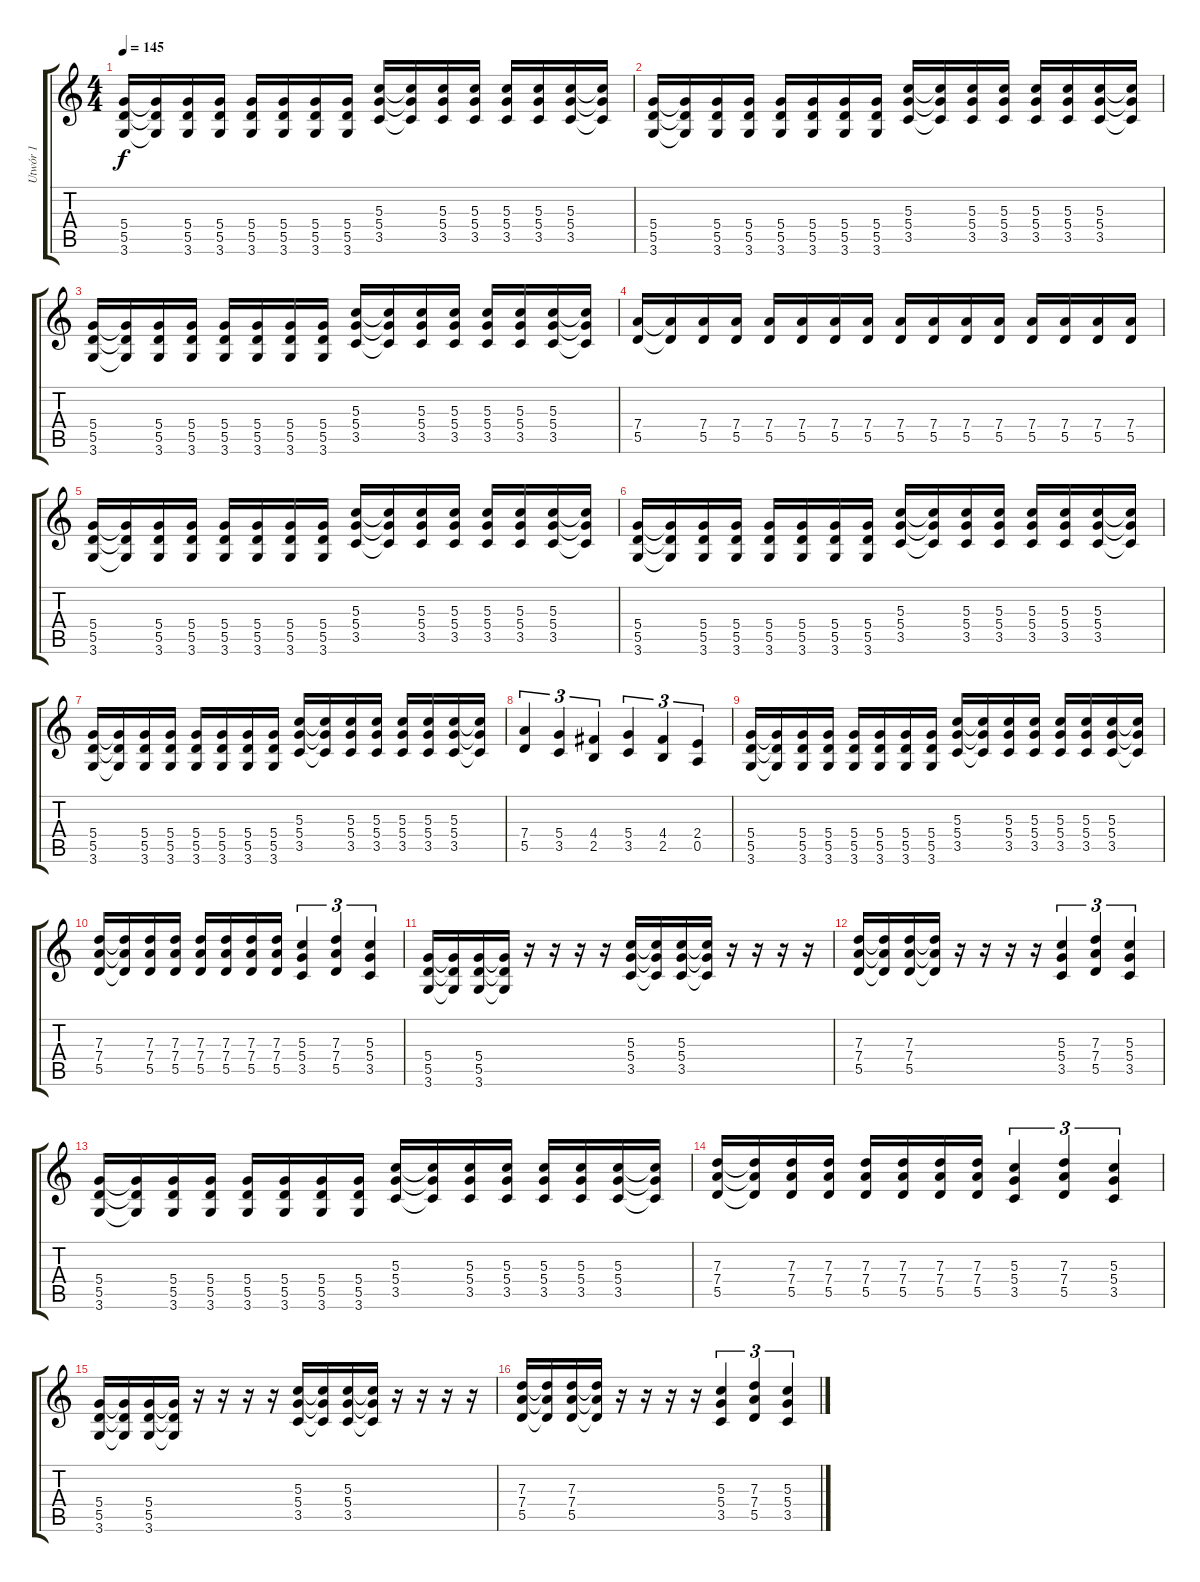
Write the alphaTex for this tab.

\track ("Utwór 1" "Utwór 1") {instrument distortionguitar}
\staff {score tabs}
\tuning (E4 B3 G3 D3 A2 E2) {hide}
\ts (4 4)
\section ("" "")
\tempo 145
\clef g2
\ks c
(5.4 5.5 3.6).16{dy f} (5.4{t} 5.5{t} 3.6{t}).16 (5.4 5.5 3.6).16 (5.4 5.5 3.6).16 (5.4 5.5 3.6).16 (5.4 5.5 3.6).16 (5.4 5.5 3.6).16 (5.4 5.5 3.6).16 (5.3 5.4 3.5).16 (5.3{t} 5.4{t} 3.5{t}).16 (5.3 5.4 3.5).16 (5.3 5.4 3.5).16 (5.3 5.4 3.5).16 (5.3 5.4 3.5).16 (5.3 5.4 3.5).16 (5.3{t} 5.4{t} 3.5{t}).16 |
(5.4 5.5 3.6).16 (5.4{t} 5.5{t} 3.6{t}).16 (5.4 5.5 3.6).16 (5.4 5.5 3.6).16 (5.4 5.5 3.6).16 (5.4 5.5 3.6).16 (5.4 5.5 3.6).16 (5.4 5.5 3.6).16 (5.3 5.4 3.5).16 (5.3{t} 5.4{t} 3.5{t}).16 (5.3 5.4 3.5).16 (5.3 5.4 3.5).16 (5.3 5.4 3.5).16 (5.3 5.4 3.5).16 (5.3 5.4 3.5).16 (5.3{t} 5.4{t} 3.5{t}).16 |
(5.4 5.5 3.6).16 (5.4{t} 5.5{t} 3.6{t}).16 (5.4 5.5 3.6).16 (5.4 5.5 3.6).16 (5.4 5.5 3.6).16 (5.4 5.5 3.6).16 (5.4 5.5 3.6).16 (5.4 5.5 3.6).16 (5.3 5.4 3.5).16 (5.3{t} 5.4{t} 3.5{t}).16 (5.3 5.4 3.5).16 (5.3 5.4 3.5).16 (5.3 5.4 3.5).16 (5.3 5.4 3.5).16 (5.3 5.4 3.5).16 (5.3{t} 5.4{t} 3.5{t}).16 |
(7.4 5.5).16 (7.4{t} 5.5{t}).16 (7.4 5.5).16 (7.4 5.5).16 (7.4 5.5).16 (7.4 5.5).16 (7.4 5.5).16 (7.4 5.5).16 (7.4 5.5).16 (7.4 5.5).16 (7.4 5.5).16 (7.4 5.5).16 (7.4 5.5).16 (7.4 5.5).16 (7.4 5.5).16 (7.4 5.5).16 |
(5.4 5.5 3.6).16 (5.4{t} 5.5{t} 3.6{t}).16 (5.4 5.5 3.6).16 (5.4 5.5 3.6).16 (5.4 5.5 3.6).16 (5.4 5.5 3.6).16 (5.4 5.5 3.6).16 (5.4 5.5 3.6).16 (5.3 5.4 3.5).16 (5.3{t} 5.4{t} 3.5{t}).16 (5.3 5.4 3.5).16 (5.3 5.4 3.5).16 (5.3 5.4 3.5).16 (5.3 5.4 3.5).16 (5.3 5.4 3.5).16 (5.3{t} 5.4{t} 3.5{t}).16 |
(5.4 5.5 3.6).16 (5.4{t} 5.5{t} 3.6{t}).16 (5.4 5.5 3.6).16 (5.4 5.5 3.6).16 (5.4 5.5 3.6).16 (5.4 5.5 3.6).16 (5.4 5.5 3.6).16 (5.4 5.5 3.6).16 (5.3 5.4 3.5).16 (5.3{t} 5.4{t} 3.5{t}).16 (5.3 5.4 3.5).16 (5.3 5.4 3.5).16 (5.3 5.4 3.5).16 (5.3 5.4 3.5).16 (5.3 5.4 3.5).16 (5.3{t} 5.4{t} 3.5{t}).16 |
(5.4 5.5 3.6).16 (5.4{t} 5.5{t} 3.6{t}).16 (5.4 5.5 3.6).16 (5.4 5.5 3.6).16 (5.4 5.5 3.6).16 (5.4 5.5 3.6).16 (5.4 5.5 3.6).16 (5.4 5.5 3.6).16 (5.3 5.4 3.5).16 (5.3{t} 5.4{t} 3.5{t}).16 (5.3 5.4 3.5).16 (5.3 5.4 3.5).16 (5.3 5.4 3.5).16 (5.3 5.4 3.5).16 (5.3 5.4 3.5).16 (5.3{t} 5.4{t} 3.5{t}).16 |
(7.4 5.5).4{tu (3 2)} (5.4 3.5).4{tu (3 2)} (4.4 2.5).4{tu (3 2)} (5.4 3.5).4{tu (3 2)} (4.4 2.5).4{tu (3 2)} (2.4 0.5).4{tu (3 2)} |
(5.4 5.5 3.6).16 (5.4{t} 5.5{t} 3.6{t}).16 (5.4 5.5 3.6).16 (5.4 5.5 3.6).16 (5.4 5.5 3.6).16 (5.4 5.5 3.6).16 (5.4 5.5 3.6).16 (5.4 5.5 3.6).16 (5.3 5.4 3.5).16 (5.3{t} 5.4{t} 3.5{t}).16 (5.3 5.4 3.5).16 (5.3 5.4 3.5).16 (5.3 5.4 3.5).16 (5.3 5.4 3.5).16 (5.3 5.4 3.5).16 (5.3{t} 5.4{t} 3.5{t}).16 |
(7.3 7.4 5.5).16 (7.3{t} 7.4{t} 5.5{t}).16 (7.3 7.4 5.5).16 (7.3 7.4 5.5).16 (7.3 7.4 5.5).16 (7.3 7.4 5.5).16 (7.3 7.4 5.5).16 (7.3 7.4 5.5).16 (5.3 5.4 3.5).4{tu (3 2)} (7.3 7.4 5.5).4{tu (3 2)} (5.3 5.4 3.5).4{tu (3 2)} |
(5.4 5.5 3.6).16 (5.4{t} 5.5{t} 3.6{t}).16 (5.4 5.5 3.6).16 (5.4{t} 5.5{t} 3.6{t}).16 r.16 r.16 r.16 r.16 (5.3 5.4 3.5).16 (5.3{t} 5.4{t} 3.5{t}).16 (5.3 5.4 3.5).16 (5.3{t} 5.4{t} 3.5{t}).16 r.16 r.16 r.16 r.16 |
(7.3 7.4 5.5).16 (7.3{t} 7.4{t} 5.5{t}).16 (7.3 7.4 5.5).16 (7.3{t} 7.4{t} 5.5{t}).16 r.16 r.16 r.16 r.16 (5.3 5.4 3.5).4{tu (3 2)} (7.3 7.4 5.5).4{tu (3 2)} (5.3 5.4 3.5).4{tu (3 2)} |
(5.4 5.5 3.6).16 (5.4{t} 5.5{t} 3.6{t}).16 (5.4 5.5 3.6).16 (5.4 5.5 3.6).16 (5.4 5.5 3.6).16 (5.4 5.5 3.6).16 (5.4 5.5 3.6).16 (5.4 5.5 3.6).16 (5.3 5.4 3.5).16 (5.3{t} 5.4{t} 3.5{t}).16 (5.3 5.4 3.5).16 (5.3 5.4 3.5).16 (5.3 5.4 3.5).16 (5.3 5.4 3.5).16 (5.3 5.4 3.5).16 (5.3{t} 5.4{t} 3.5{t}).16 |
(7.3 7.4 5.5).16 (7.3{t} 7.4{t} 5.5{t}).16 (7.3 7.4 5.5).16 (7.3 7.4 5.5).16 (7.3 7.4 5.5).16 (7.3 7.4 5.5).16 (7.3 7.4 5.5).16 (7.3 7.4 5.5).16 (5.3 5.4 3.5).4{tu (3 2)} (7.3 7.4 5.5).4{tu (3 2)} (5.3 5.4 3.5).4{tu (3 2)} |
(5.4 5.5 3.6).16 (5.4{t} 5.5{t} 3.6{t}).16 (5.4 5.5 3.6).16 (5.4{t} 5.5{t} 3.6{t}).16 r.16 r.16 r.16 r.16 (5.3 5.4 3.5).16 (5.3{t} 5.4{t} 3.5{t}).16 (5.3 5.4 3.5).16 (5.3{t} 5.4{t} 3.5{t}).16 r.16 r.16 r.16 r.16 |
(7.3 7.4 5.5).16 (7.3{t} 7.4{t} 5.5{t}).16 (7.3 7.4 5.5).16 (7.3{t} 7.4{t} 5.5{t}).16 r.16 r.16 r.16 r.16 (5.3 5.4 3.5).4{tu (3 2)} (7.3 7.4 5.5).4{tu (3 2)} (5.3 5.4 3.5).4{tu (3 2)}
